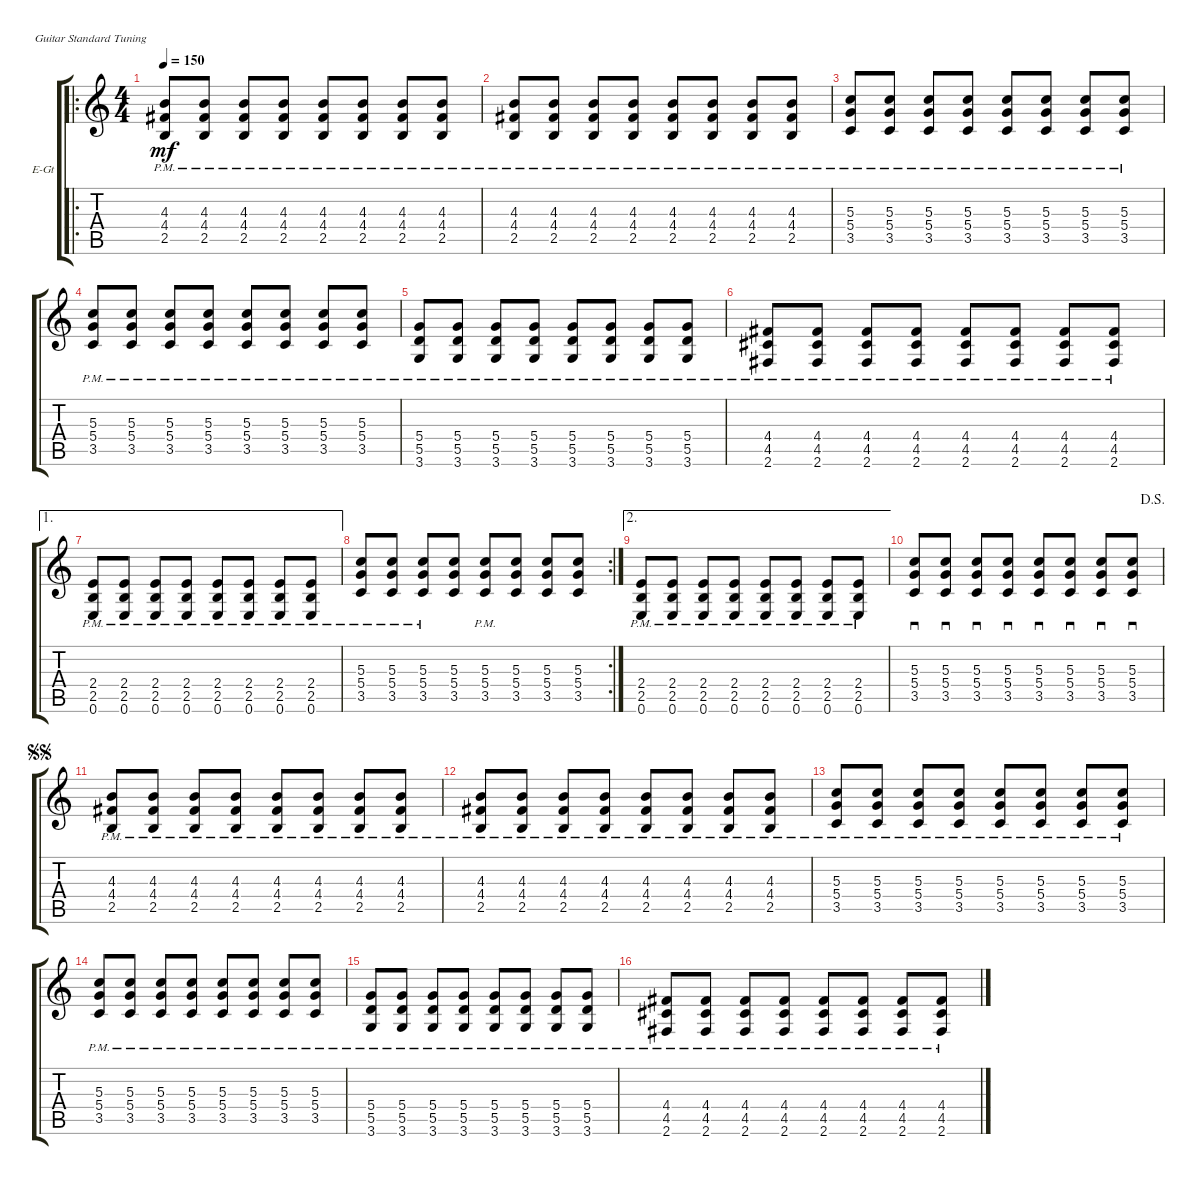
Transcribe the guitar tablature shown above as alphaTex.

\bracketExtendMode groupsimilarinstruments
\firstSystemTrackNameOrientation horizontal
\otherSystemsTrackNameOrientation horizontal
\track ("Electric Guitar" "E-Gt") {instrument distortionguitar}
\staff {score tabs}
\tuning (E4 B3 G3 D3 A2 E2)
\ro
\ts (4 4)
\tempo 150
\clef g2
\scale
0.373737
\ks c
(2.5{pm} 4.4{pm} 4.3{pm}).8{dy mf} (2.5{pm} 4.4{pm} 4.3{pm}).8 (2.5{pm} 4.4{pm} 4.3{pm}).8 (2.5{pm} 4.4{pm} 4.3{pm}).8 (2.5{pm} 4.4{pm} 4.3{pm}).8 (2.5{pm} 4.4{pm} 4.3{pm}).8 (2.5{pm} 4.4{pm} 4.3{pm}).8 (2.5{pm} 4.4{pm} 4.3{pm}).8 |
\scale
0.313131 (2.5{pm} 4.4{pm} 4.3{pm}).8 (2.5{pm} 4.4{pm} 4.3{pm}).8 (2.5{pm} 4.4{pm} 4.3{pm}).8 (2.5{pm} 4.4{pm} 4.3{pm}).8 (2.5{pm} 4.4{pm} 4.3{pm}).8 (2.5{pm} 4.4{pm} 4.3{pm}).8 (2.5{pm} 4.4{pm} 4.3{pm}).8 (2.5{pm} 4.4{pm} 4.3{pm}).8 |
\scale
0.333333 (5.3{pm} 5.4{pm} 3.5{pm}).8 (5.3{pm} 5.4{pm} 3.5{pm}).8 (5.3{pm} 5.4{pm} 3.5{pm}).8 (5.3{pm} 5.4{pm} 3.5{pm}).8 (5.3{pm} 5.4{pm} 3.5{pm}).8 (5.3{pm} 5.4{pm} 3.5{pm}).8 (5.3{pm} 5.4{pm} 3.5{pm}).8 (5.3{pm} 5.4{pm} 3.5{pm}).8 |
\scale
0.333333 (5.3{pm} 5.4{pm} 3.5{pm}).8 (5.3{pm} 5.4{pm} 3.5{pm}).8 (5.3{pm} 5.4{pm} 3.5{pm}).8 (5.3{pm} 5.4{pm} 3.5{pm}).8 (5.3{pm} 5.4{pm} 3.5{pm}).8 (5.3{pm} 5.4{pm} 3.5{pm}).8 (5.3{pm} 5.4{pm} 3.5{pm}).8 (5.3{pm} 5.4{pm} 3.5{pm}).8 |
\scale
0.333333 (3.6{pm} 5.5{pm} 5.4{pm}).8 (3.6{pm} 5.5{pm} 5.4{pm}).8 (3.6{pm} 5.5{pm} 5.4{pm}).8 (3.6{pm} 5.5{pm} 5.4{pm}).8 (3.6{pm} 5.5{pm} 5.4{pm}).8 (3.6{pm} 5.5{pm} 5.4{pm}).8 (3.6{pm} 5.5{pm} 5.4{pm}).8 (3.6{pm} 5.5{pm} 5.4{pm}).8 |
\scale
0.322917 (2.6{pm} 4.5{pm} 4.4{pm}).8 (2.6{pm} 4.5{pm} 4.4{pm}).8 (2.6{pm} 4.5{pm} 4.4{pm}).8 (2.6{pm} 4.5{pm} 4.4{pm}).8 (2.6{pm} 4.5{pm} 4.4{pm}).8 (2.6{pm} 4.5{pm} 4.4{pm}).8 (2.6{pm} 4.5{pm} 4.4{pm}).8 (2.6{pm} 4.5{pm} 4.4{pm}).8 |
\ae 1
\scale
0.322917 (0.6{pm} 2.5{pm} 2.4{pm}).8 (0.6{pm} 2.5{pm} 2.4{pm}).8 (0.6{pm} 2.5{pm} 2.4{pm}).8 (0.6{pm} 2.5{pm} 2.4{pm}).8 (0.6{pm} 2.5{pm} 2.4{pm}).8 (0.6{pm} 2.5{pm} 2.4{pm}).8 (0.6{pm} 2.5{pm} 2.4{pm}).8 (0.6{pm} 2.5{pm} 2.4{pm}).8 |
\rc 2
\scale
0.354167 (3.5{pm} 5.4{pm} 5.3{pm}).8 (3.5{pm} 5.4{pm} 5.3{pm}).8 (3.5{pm} 5.4{pm} 5.3{pm}).8 (3.5 5.4 5.3).8 (3.5{pm} 5.4{pm} 5.3{pm}).8 (3.5 5.4 5.3).8 (3.5 5.4 5.3).8 (3.5 5.4 5.3).8 |
\ae 2
(0.6{pm} 2.5{pm} 2.4{pm}).8 (0.6{pm} 2.5{pm} 2.4{pm}).8 (0.6{pm} 2.5{pm} 2.4{pm}).8 (0.6{pm} 2.5{pm} 2.4{pm}).8 (0.6{pm} 2.5{pm} 2.4{pm}).8 (0.6{pm} 2.5{pm} 2.4{pm}).8 (0.6{pm} 2.5{pm} 2.4{pm}).8 (0.6{pm} 2.5{pm} 2.4{pm}).8 |
\jump dalsegno
(3.5 5.4 5.3).8{sd} (3.5 5.4 5.3).8{sd} (3.5 5.4 5.3).8{sd} (3.5 5.4 5.3).8{sd} (3.5 5.4 5.3).8{sd} (3.5 5.4 5.3).8{sd} (3.5 5.4 5.3).8{sd} (3.5 5.4 5.3).8{sd} |
\jump segnosegno
\scale
0.333333 (2.5{pm} 4.4{pm} 4.3{pm}).8 (2.5{pm} 4.4{pm} 4.3{pm}).8 (2.5{pm} 4.4{pm} 4.3{pm}).8 (2.5{pm} 4.4{pm} 4.3{pm}).8 (2.5{pm} 4.4{pm} 4.3{pm}).8 (2.5{pm} 4.4{pm} 4.3{pm}).8 (2.5{pm} 4.4{pm} 4.3{pm}).8 (2.5{pm} 4.4{pm} 4.3{pm}).8 |
\scale
0.333333 (2.5{pm} 4.4{pm} 4.3{pm}).8 (2.5{pm} 4.4{pm} 4.3{pm}).8 (2.5{pm} 4.4{pm} 4.3{pm}).8 (2.5{pm} 4.4{pm} 4.3{pm}).8 (2.5{pm} 4.4{pm} 4.3{pm}).8 (2.5{pm} 4.4{pm} 4.3{pm}).8 (2.5{pm} 4.4{pm} 4.3{pm}).8 (2.5{pm} 4.4{pm} 4.3{pm}).8 |
\scale
0.333333 (5.3{pm} 5.4{pm} 3.5{pm}).8 (5.3{pm} 5.4{pm} 3.5{pm}).8 (5.3{pm} 5.4{pm} 3.5{pm}).8 (5.3{pm} 5.4{pm} 3.5{pm}).8 (5.3{pm} 5.4{pm} 3.5{pm}).8 (5.3{pm} 5.4{pm} 3.5{pm}).8 (5.3{pm} 5.4{pm} 3.5{pm}).8 (5.3{pm} 5.4{pm} 3.5{pm}).8 |
\scale
0.333333 (5.3{pm} 5.4{pm} 3.5{pm}).8 (5.3{pm} 5.4{pm} 3.5{pm}).8 (5.3{pm} 5.4{pm} 3.5{pm}).8 (5.3{pm} 5.4{pm} 3.5{pm}).8 (5.3{pm} 5.4{pm} 3.5{pm}).8 (5.3{pm} 5.4{pm} 3.5{pm}).8 (5.3{pm} 5.4{pm} 3.5{pm}).8 (5.3{pm} 5.4{pm} 3.5{pm}).8 |
\scale
0.333333 (3.6{pm} 5.5{pm} 5.4{pm}).8 (3.6{pm} 5.5{pm} 5.4{pm}).8 (3.6{pm} 5.5{pm} 5.4{pm}).8 (3.6{pm} 5.5{pm} 5.4{pm}).8 (3.6{pm} 5.5{pm} 5.4{pm}).8 (3.6{pm} 5.5{pm} 5.4{pm}).8 (3.6{pm} 5.5{pm} 5.4{pm}).8 (3.6{pm} 5.5{pm} 5.4{pm}).8 |
\scale
0.333333 (2.6{pm} 4.5{pm} 4.4{pm}).8 (2.6{pm} 4.5{pm} 4.4{pm}).8 (2.6{pm} 4.5{pm} 4.4{pm}).8 (2.6{pm} 4.5{pm} 4.4{pm}).8 (2.6{pm} 4.5{pm} 4.4{pm}).8 (2.6{pm} 4.5{pm} 4.4{pm}).8 (2.6{pm} 4.5{pm} 4.4{pm}).8 (2.6{pm} 4.5{pm} 4.4{pm}).8
